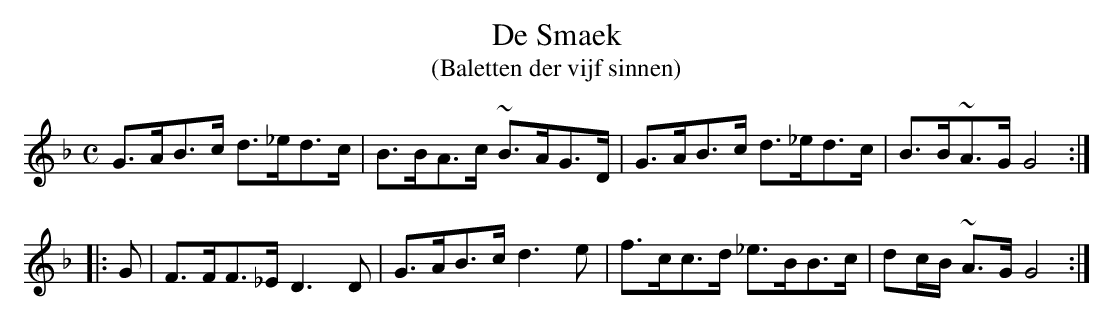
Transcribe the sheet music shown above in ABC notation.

X:1
T:De Smaek
T:(Baletten der vijf sinnen)
M:C
K:Gdor
G>AB>c d>_ed>c|B>BA>c ~B>AG>D|G>AB>c d>_ed>c|B>B~A>G G4:|
|:G|F>FF>_ED3D|G>AB>cd3e|f>cc>d _e>BB>c|dc/B/ ~A>GG4:|
